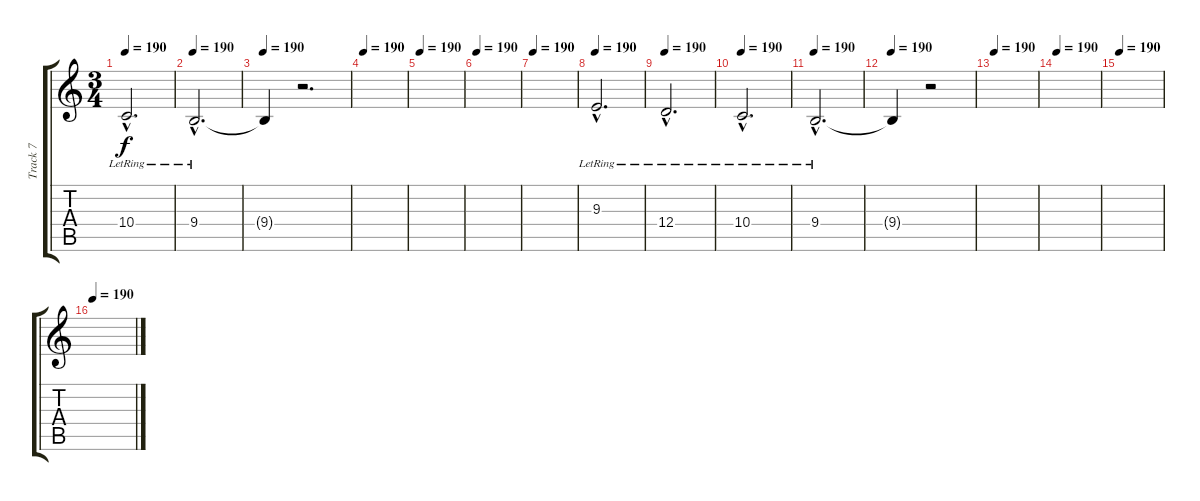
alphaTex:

\track ("Track 7" "Track 7") {instrument stringensemble2}
\staff {score tabs}
\tuning (E4 B3 G3 D3 A2 E2) {hide}
\ts (3 4)
\tempo 190
\clef g2
\ks c
10.4{hac lr}.2{d dy f} |
\tempo 190
9.4{hac lr}.2{d} |
\tempo 190
9.4{t}.4 r.2{d} |
\tempo 190
|
\tempo 190
|
\tempo 190
|
\tempo 190
|
\tempo 190
9.3{hac lr}.2{d} |
\tempo 190
12.4{hac lr}.2{d} |
\tempo 190
10.4{hac lr}.2{d} |
\tempo 190
9.4{hac lr}.2{d} |
\tempo 190
9.4{t}.4 r.2 |
\tempo 190
|
\tempo 190
|
\tempo 190
|
\tempo 190
